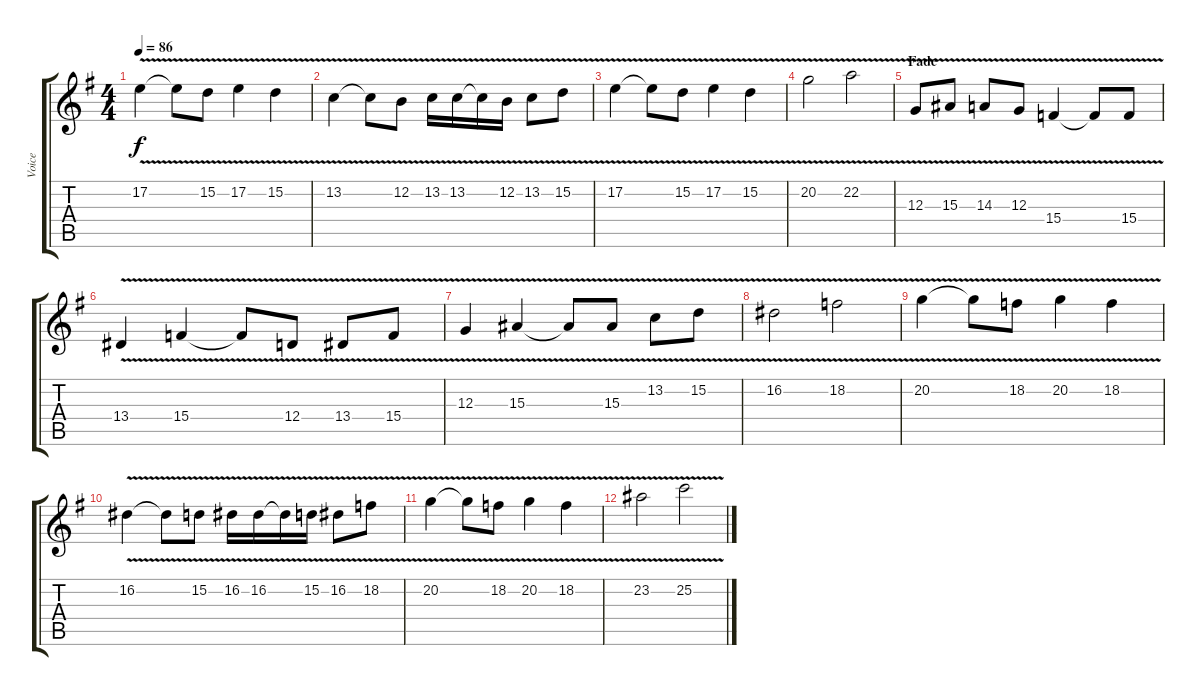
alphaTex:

\track ("Voice" "Voice") {instrument lead2sawtooth}
\staff {score tabs}
\tuning (E4 B3 G3 D3 A2 E2) {hide}
\ts (4 4)
\tempo 86
\clef g2
\ks eminor
17.2{v}.4{dy f} 17.2{t}.8 15.2{v}.8 17.2{v}.4 15.2{v}.4 |
13.2{v}.4 13.2{t}.8 12.2{v}.8 13.2{v}.16 13.2{v}.16 13.2{t}.16 12.2{v}.16 13.2{v}.8 15.2{v}.8 |
17.2{v}.4 17.2{t}.8 15.2{v}.8 17.2{v}.4 15.2{v}.4 |
20.2{v}.2 22.2{v}.2 |
\section ("" "Fade")
12.3{v}.8 15.3{v}.8 14.3{v}.8 12.3{v}.8 15.4{v}.4 15.4{t}.8 15.4{v}.8 |
13.4{v}.4 15.4{v}.4 15.4{t}.8 12.4{v}.8 13.4{v}.8 15.4{v}.8 |
12.3{v}.4 15.3{v}.4 15.3{t}.8 15.3{v}.8 13.2{v}.8 15.2{v}.8 |
16.2{v}.2 18.2{v}.2 |
20.2{v}.4 20.2{t}.8 18.2{v}.8 20.2{v}.4 18.2{v}.4 |
16.2{v}.4 16.2{t}.8 15.2{v}.8 16.2{v}.16 16.2{v}.16 16.2{t}.16 15.2{v}.16 16.2{v}.8 18.2{v}.8 |
20.2{v}.4 20.2{t}.8 18.2{v}.8 20.2{v}.4 18.2{v}.4 |
23.2{v}.2 25.2{v}.2
